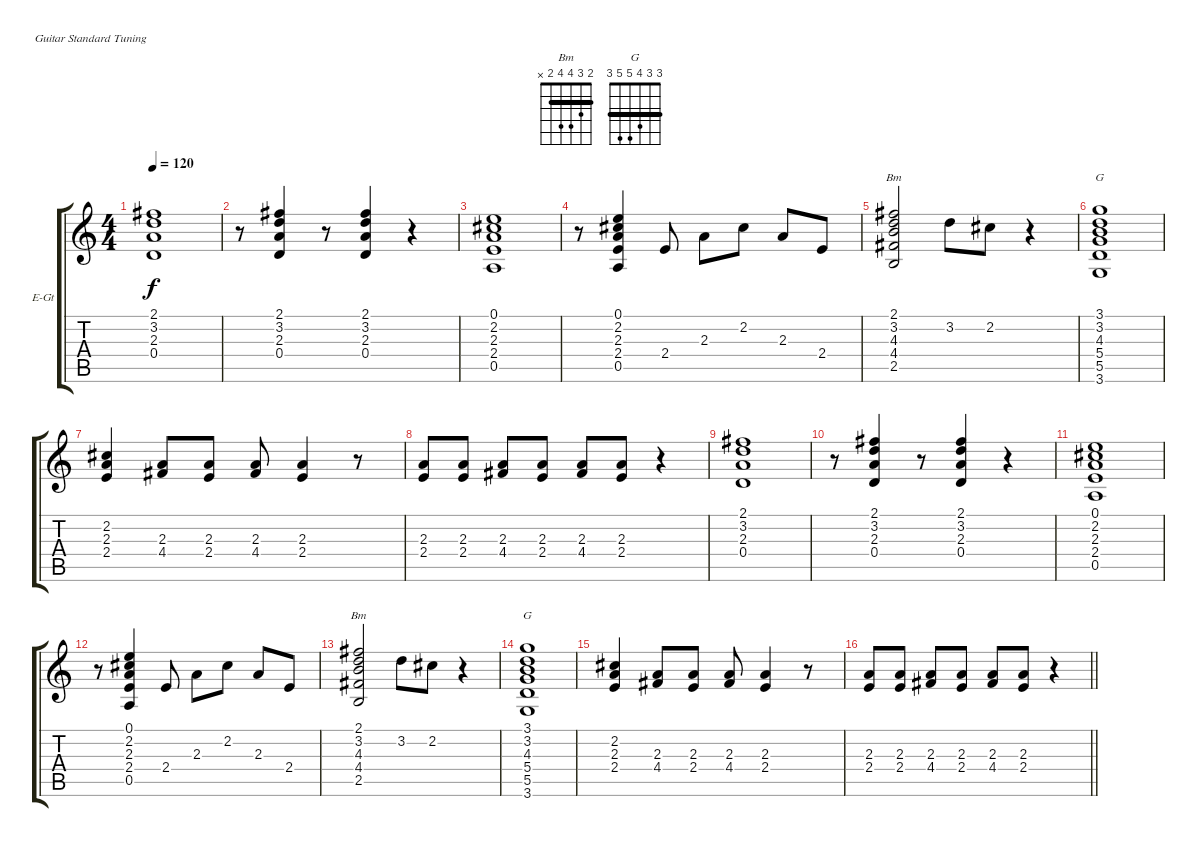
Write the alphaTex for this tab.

\bracketExtendMode groupsimilarinstruments
\firstSystemTrackNameOrientation horizontal
\otherSystemsTrackNameOrientation horizontal
\track ("Pista 1" "E-Gt") {instrument distortionguitar}
\staff {score tabs}
\tuning (E4 B3 G3 D3 A2 E2)
\chord ("Bm" 2 3 4 4 2 x) {barre 2}
\chord ("G" 3 3 4 5 5 3) {barre (3 3)}
\ts (4 4)
\tempo 120
\clef g2
\ks c
(2.1 3.2 2.3 0.4).1{dy f} |
r.8 (2.1 3.2 2.3 0.4).4 r.8 (2.1 3.2 2.3 0.4).4 r.4 |
(0.1 2.2 2.3 2.4 0.5).1 |
r.8 (0.1 2.2 2.3 2.4 0.5).4 2.4.8 2.3.8 2.2.8 2.3.8 2.4.8 |
(2.1 3.2 4.3 4.4 2.5).2{ch "Bm"} 3.2.8 2.2.8 r.4 |
(3.1 3.2 4.3 5.4 5.5 3.6).1{ch "G"} |
(2.2 2.3 2.4).4 (2.3 4.4).8 (2.3 2.4).8 (2.3 4.4).8 (2.3 2.4).4 r.8 |
(2.3 2.4).8 (2.3 2.4).8 (2.3 4.4).8 (2.3 2.4).8 (2.3 4.4).8 (2.3 2.4).8 r.4 |
(2.1 3.2 2.3 0.4).1 |
r.8 (2.1 3.2 2.3 0.4).4 r.8 (2.1 3.2 2.3 0.4).4 r.4 |
(0.1 2.2 2.3 2.4 0.5).1 |
r.8 (0.1 2.2 2.3 2.4 0.5).4 2.4.8 2.3.8 2.2.8 2.3.8 2.4.8 |
(2.1 3.2 4.3 4.4 2.5).2{ch "Bm"} 3.2.8 2.2.8 r.4 |
(3.1 3.2 4.3 5.4 5.5 3.6).1{ch "G"} |
(2.2 2.3 2.4).4 (2.3 4.4).8 (2.3 2.4).8 (2.3 4.4).8 (2.3 2.4).4 r.8 |
\barLineRight lightlight
(2.3 2.4).8 (2.3 2.4).8 (2.3 4.4).8 (2.3 2.4).8 (2.3 4.4).8 (2.3 2.4).8 r.4
